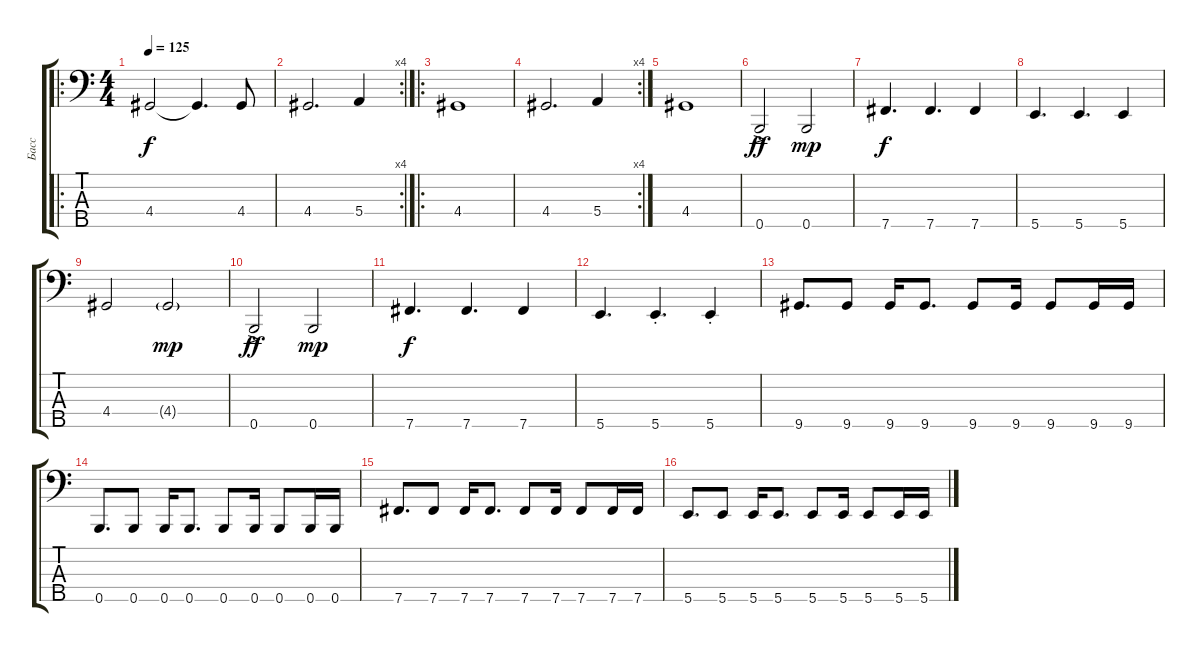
\track ("Басс" "Басс") {instrument electricbassfinger}
\staff {score tabs}
\tuning (G2 D2 A1 E1 B0) {hide}
\ro
\ts (4 4)
\tempo 125
\clef f4
\ks c
4.4.2{dy f} 4.4{t}.4{d} 4.4.8 |
\rc 4
4.4.2{d} 5.4.4 |
\ro
4.4.1 |
\rc 4
4.4.2{d} 5.4.4 |
4.4.1 |
0.5{ac}.2{dy ff} 0.5.2{dy mp} |
7.5.4{d dy f} 7.5.4{d} 7.5.4 |
5.5.4{d} 5.5.4{d} 5.5.4 |
4.4.2 4.4{g}.2{dy mp} |
0.5{ac}.2{dy ff} 0.5.2{dy mp} |
7.5.4{d dy f} 7.5.4{d} 7.5.4 |
5.5.4{d} 5.5{st}.4{d} 5.5{st}.4 |
9.5.8{d} 9.5.8 9.5.16 9.5.8{d} 9.5.8 9.5.16 9.5.8 9.5.16 9.5.16 |
0.5.8{d} 0.5.8 0.5.16 0.5.8{d} 0.5.8 0.5.16 0.5.8 0.5.16 0.5.16 |
7.5.8{d} 7.5.8 7.5.16 7.5.8{d} 7.5.8 7.5.16 7.5.8 7.5.16 7.5.16 |
5.5.8{d} 5.5.8 5.5.16 5.5.8{d} 5.5.8 5.5.16 5.5.8 5.5.16 5.5.16
